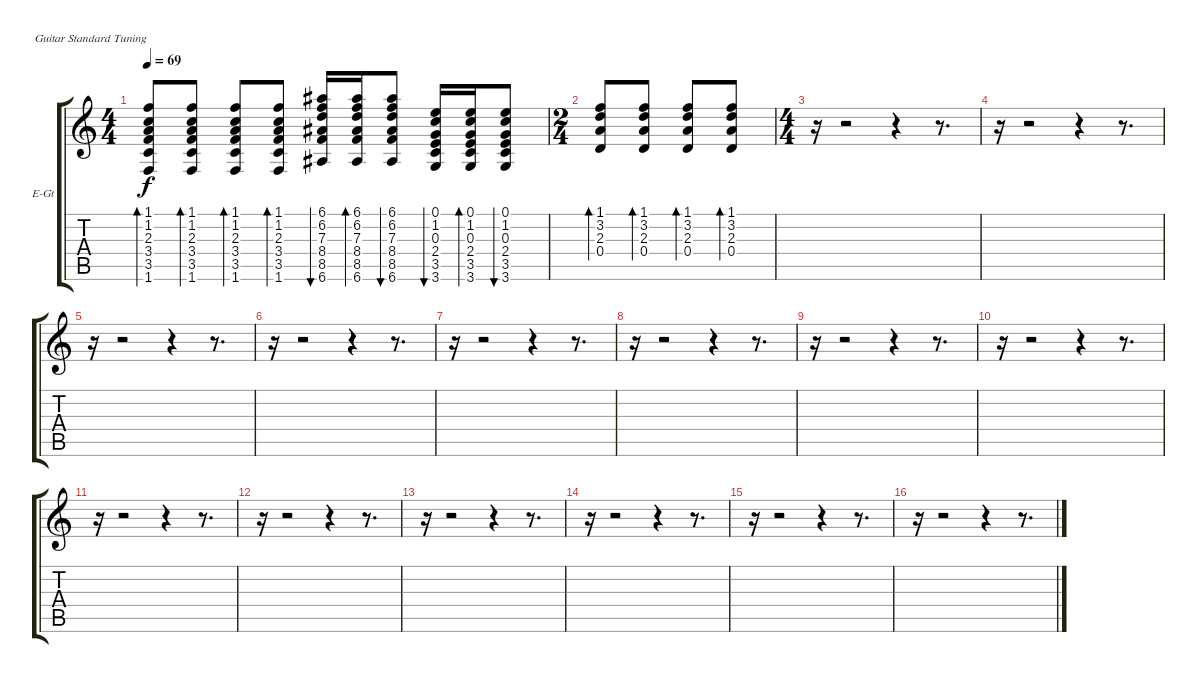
\bracketExtendMode groupsimilarinstruments
\firstSystemTrackNameOrientation horizontal
\otherSystemsTrackNameOrientation horizontal
\track ("Акустика" "E-Gt") {instrument electricguitarclean}
\staff {score tabs}
\tuning (E4 B3 G3 D3 A2 E2)
\ts (4 4)
\tempo 69
\clef g2
\ks c
(1.1 1.2 2.3 3.4 3.5 1.6).8{bd 30 dy f} (1.1 1.2 2.3 3.4 3.5 1.6).8{bd 30} (1.1 1.2 2.3 3.4 3.5 1.6).8{bd 30} (1.1 1.2 2.3 3.4 3.5 1.6).8{bd 30} (6.1 6.2 7.3 8.4 8.5 6.6).16{bu 30} (6.1 6.2 7.3 8.4 8.5 6.6).16{bd 30} (6.1 6.2 7.3 8.4 8.5 6.6).8{bu 30} (0.1 1.2 0.3 2.4 3.5 3.6).16{bu 30} (0.1 1.2 0.3 2.4 3.5 3.6).16{bd 30} (0.1 1.2 0.3 2.4 3.5 3.6).8{bu 30} |
\ts (2 4)
(1.1 3.2 2.3 0.4).8{bd 30} (1.1 3.2 2.3 0.4).8{bd 30} (1.1 3.2 2.3 0.4).8{bd 30} (1.1 3.2 2.3 0.4).8{bd 30} |
\ts (4 4)
r.16 r.2 r.4 r.8{d} |
r.16 r.2 r.4 r.8{d} |
r.16 r.2 r.4 r.8{d} |
r.16 r.2 r.4 r.8{d} |
r.16 r.2 r.4 r.8{d} |
r.16 r.2 r.4 r.8{d} |
r.16 r.2 r.4 r.8{d} |
r.16 r.2 r.4 r.8{d} |
r.16 r.2 r.4 r.8{d} |
r.16 r.2 r.4 r.8{d} |
r.16 r.2 r.4 r.8{d} |
r.16 r.2 r.4 r.8{d} |
r.16 r.2 r.4 r.8{d} |
r.16 r.2 r.4 r.8{d}
